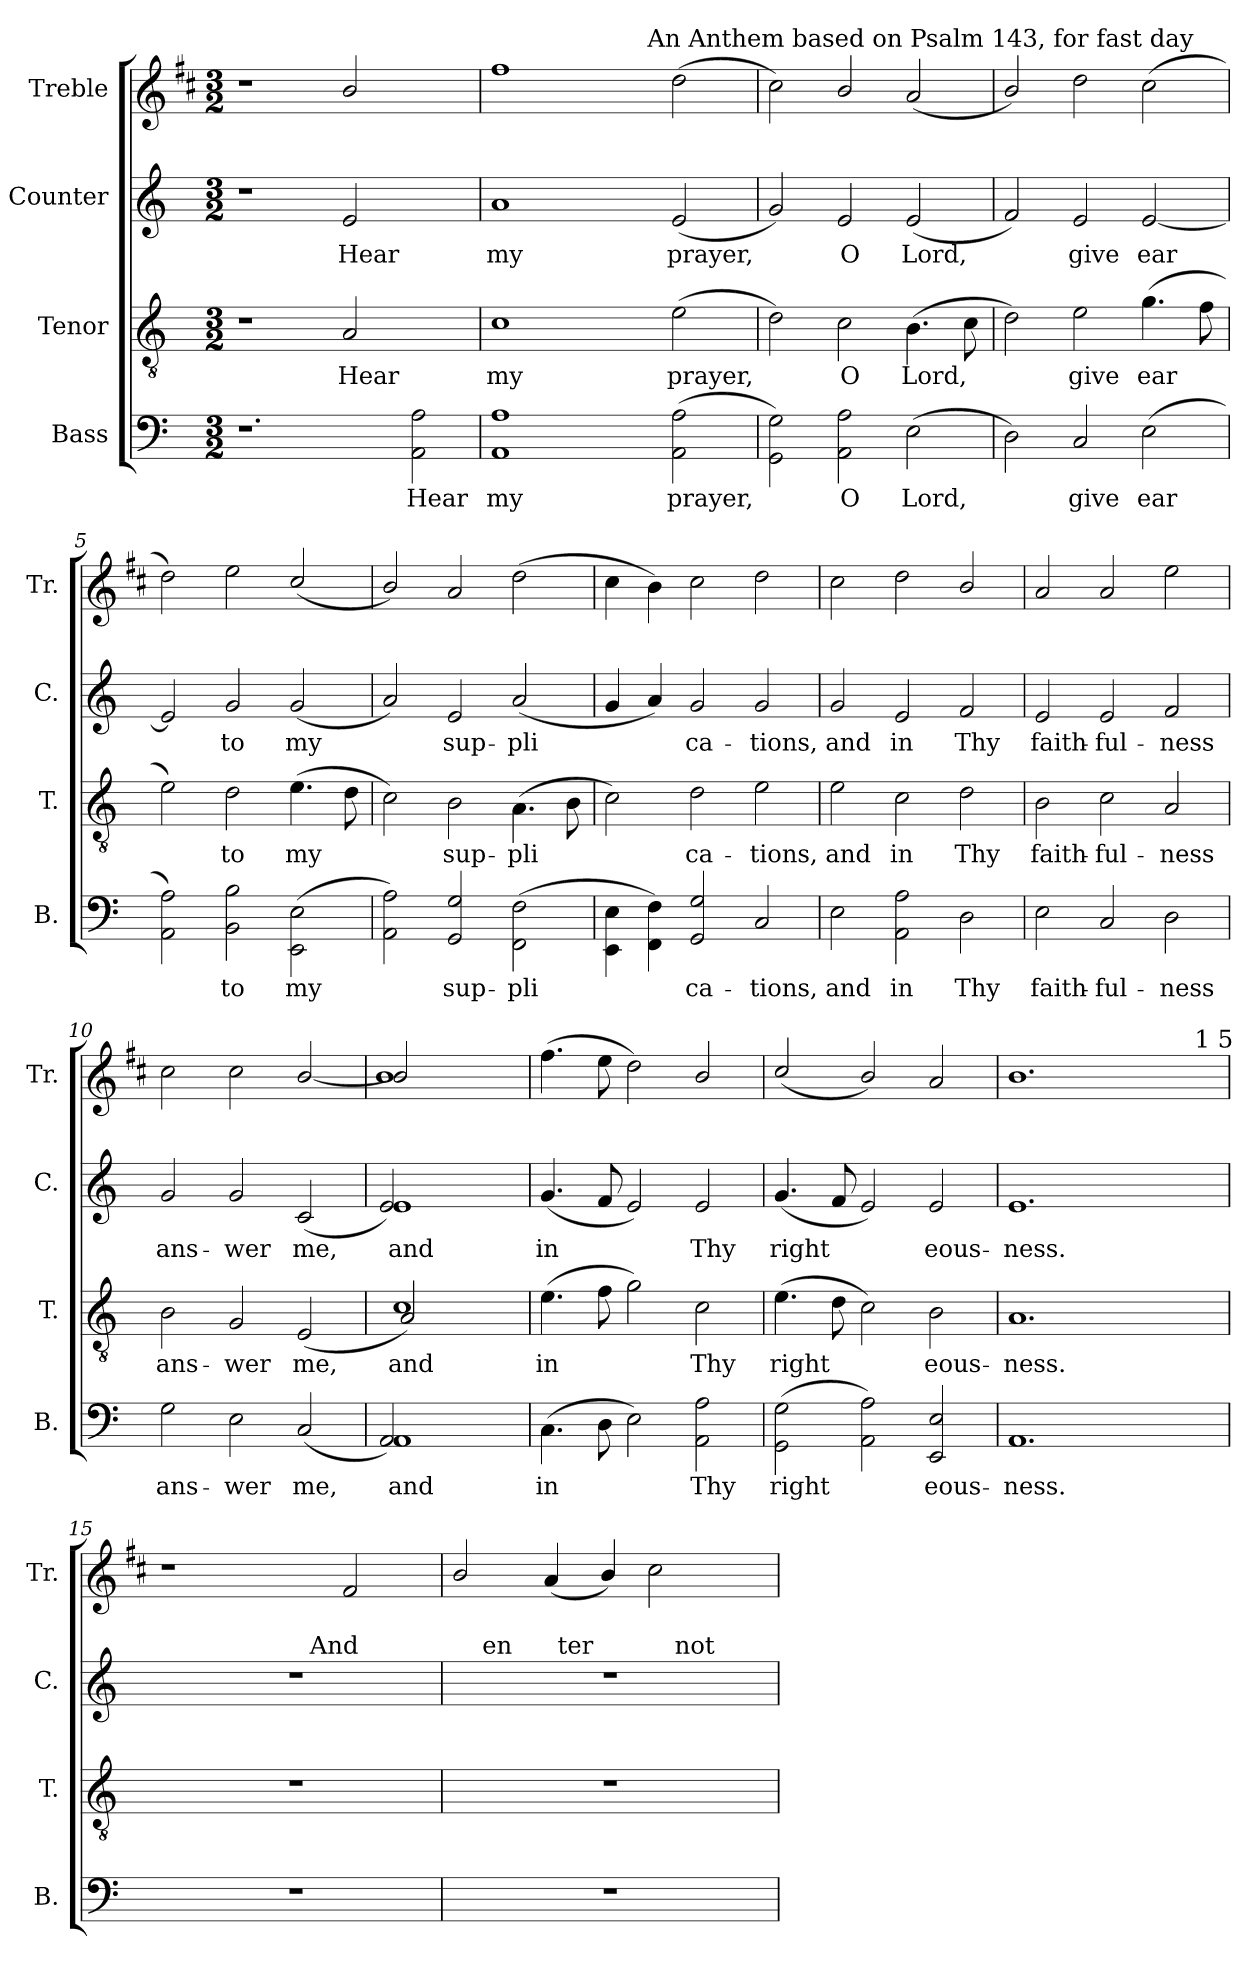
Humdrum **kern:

**kern	**text	**kern	**text	**kern	**text	**kern
*part4	*part4	*part3	*part3	*part2	*part2	*part1
*staff4	*staff4	*staff3	*staff3	*staff2	*staff2	*staff1
*I"Bass	*	*I"Tenor	*	*I"Counter	*	*I"Treble
*I'B.	*	*I'T.	*	*I'C.	*	*I'Tr.
!!LO:PB:g=z
*stria5	*	*stria5	*	*stria5	*	*stria5
*clefF4	*	*clefGv2	*	*clefG2	*	*clefG2
*	*	*	*	*	*	*ITrd1c2
*k[]	*	*k[]	*	*k[]	*	*k[]
*C:	*	*C:	*	*C:	*	*C:
*M3/2	*	*M3/2	*	*M3/2	*	*M3/2
=1	=1	=1	=1	=1	=1	=1
1.r	.	1r	.	1r	.	1r
!	!	!	!LO:LY:a	!	!LO:LY:b	!
.	.	2A/	Hear	2e/	Hear	2a/
!	!LO:LY:a	!	!	!	!	!
2A\ 2AA\	Hear	2ryy	.	2ryy	.	2ryy
=2	=2	=2	=2	=2	=2	=2
!	!LO:LY:a	!	!LO:LY:a	!	!LO:LY:b	!
*	*	*	*	*	*	*^
1A 1AA	my	1c	my	1a	my	1ee	2ryy
.	.	.	.	.	.	.	4ryy
.	.	.	.	.	.	.	8ryy
.	.	.	.	.	.	.	32ryy
!	!	!	!	!	!	!	!LO:TX:a:t=An Anthem based on Psalm 143, for fast day
.	.	.	.	.	.	.	2ryy
!	!LO:LY:a	!	!LO:LY:a	!	!LO:LY:b	!	!
(>2A\ 2AA\	prayer,	(>2e\	prayer,	(<2e/	prayer,	(>2cc\	.
.	.	.	.	.	.	.	16.ryy
=3	=3	=3	=3	=3	=3	=3	=3
!	!LO:LY:a	!	!LO:LY:a	!	!LO:LY:b	!	!
*	*	*	*	*	*	*v	*v
2G\ 2GG\)	.	2d\)	.	2g/)	.	2b\)
!	!LO:LY:a	!	!LO:LY:a	!	!LO:LY:b	!
2A\ 2AA\	O	2c\	O	2e/	O	2a/
!	!LO:LY:a	!	!LO:LY:a	!	!LO:LY:b	!
(>2E\	Lord,	(>4.B\	Lord,	(<2e/	Lord,	(<2g/
!	!	!	!LO:LY:a	!	!	!
.	.	8c\	.	.	.	.
=4	=4	=4	=4	=4	=4	=4
!	!LO:LY:a	!	!LO:LY:a	!	!LO:LY:b	!
2D\)	.	2d\)	.	2f/)	.	2a/)
!	!LO:LY:a	!	!LO:LY:a	!	!LO:LY:b	!
2C/	give	2e\	give	2e/	give	2cc\
!	!LO:LY:a	!	!LO:LY:a	!	!LO:LY:b	!
(>2E\	ear	(>4.g\	ear	[<2e/	ear	(>2b\
!	!	!	!LO:LY:a	!	!	!
.	.	8f\	.	.	.	.
=5	=5	=5	=5	=5	=5	=5
!	!LO:LY:a	!	!LO:LY:a	!	!LO:LY:b	!
2A\ 2AA\)	.	2e\)	.	2e/]	.	2cc>\)
!	!LO:LY:a	!	!LO:LY:a	!	!LO:LY:b	!
2B\ 2BB\	to	2d\	to	2g/	to	2dd\
!	!LO:LY:a	!	!LO:LY:a	!	!LO:LY:b	!
(>2E\ 2EE\	my	(>4.e\	my	(<2g/	my	(<2b/
!	!	!	!LO:LY:a	!	!	!
.	.	8d\	.	.	.	.
=6	=6	=6	=6	=6	=6	=6
!	!LO:LY:a	!	!LO:LY:a	!	!LO:LY:b	!
2A\ 2AA\)	.	2c\)	.	2a/)	.	2a/)
!	!LO:LY:a	!	!LO:LY:a	!	!LO:LY:b	!
2G/ 2GG/	sup-	2B\	sup-	2e/	sup-	2g/
!	!LO:LY:a	!	!LO:LY:a	!	!LO:LY:b	!
(>2F\ 2FF\	-pli-	(>4.A\	-pli-	(<2a/	-pli-	(>2cc\
!	!	!	!LO:LY:a	!	!	!
.	.	8B\	--	.	.	.
=7	=7	=7	=7	=7	=7	=7
!	!LO:LY:a	!	!LO:LY:a	!	!LO:LY:b	!
4E\ 4EE\	--	2c\)	--	4g/	--	4b\
!	!LO:LY:a	!	!	!	!LO:LY:b	!
4F\ 4FF\)	--	.	.	4a/)	--	4a\)
!	!LO:LY:a	!	!LO:LY:a	!	!LO:LY:b	!
2G/ 2GG/	-ca-	2d\	-ca-	2g/	-ca-	2b\
!	!LO:LY:a	!	!LO:LY:a	!	!LO:LY:b	!
2C/	-tions,	2e\	-tions,	2g/	-tions,	2cc\
=8	=8	=8	=8	=8	=8	=8
!	!LO:LY:a	!	!LO:LY:a	!	!LO:LY:b	!
2E\	and	2e\	and	2g/	and	2b\
!	!LO:LY:a	!	!LO:LY:a	!	!LO:LY:b	!
2A\ 2AA\	in	2c\	in	2e/	in	2cc\
!	!LO:LY:a	!	!LO:LY:a	!	!LO:LY:b	!
2D\	Thy	2d\	Thy	2f/	Thy	2a/
!!LO:LB:g=z
=9	=9	=9	=9	=9	=9	=9
!	!LO:LY:a	!	!LO:LY:a	!	!LO:LY:b	!
2E\	faith-	2B\	faith-	2e/	faith-	2g/
!	!LO:LY:a	!	!LO:LY:a	!	!LO:LY:b	!
2C/	-ful-	2c\	-ful-	2e/	-ful-	2g/
!	!LO:LY:a	!	!LO:LY:a	!	!LO:LY:b	!
2D\	-ness	2A/	-ness	2f/	-ness	2dd\
=10	=10	=10	=10	=10	=10	=10
!	!LO:LY:a	!	!LO:LY:a	!	!LO:LY:b	!
2G\	ans-	2B\	ans-	2g/	ans-	2b>\
!	!LO:LY:a	!	!LO:LY:a	!	!LO:LY:b	!
2E\	-wer	2G/	-wer	2g/	-wer	2b\
!	!LO:LY:a	!	!LO:LY:a	!	!LO:LY:b	!
(<2C/	me,	(<2E/	me,	(<2c/	me,	[<2a/
=11	=11	=11	=11	=11	=11	=11
*^	*	*	*	*	*	*
!	!	!LO:LY:a	!	!LO:LY:a	!	!LO:LY:b	!
*	*	*	*^	*	*^	*	*^
1AA	2AA/)	and	1c	2A/)	and	1e	2e/)	and	2a/]	1a
.	2ryy	.	.	2ryy	.	.	2ryy	.	2ryy	.
*	*	*	*	*	*	*	*	*	*v	*v
=12	=12	=12	=12	=12	=12	=12	=12	=12	=12
!	!	!LO:LY:a	!	!	!LO:LY:a	!	!	!LO:LY:b	!
*v	*v	*	*	*	*	*v	*v	*	*
*	*	*v	*v	*	*	*	*
(>4.C\	in	(>4.e\	in	(<4.g/	in	(>4.ee\
!	!LO:LY:a	!	!LO:LY:a	!	!LO:LY:b	!
8D\	.	8f\	.	8f/	.	8dd\
!	!LO:LY:a	!	!LO:LY:a	!	!LO:LY:b	!
2E\)	.	2g\)	.	2e/)	.	2cc\)
!	!LO:LY:a	!	!LO:LY:a	!	!LO:LY:b	!
2A\ 2AA\	Thy	2c\	Thy	2e/	Thy	2a/
=13	=13	=13	=13	=13	=13	=13
!	!LO:LY:a	!	!LO:LY:a	!	!LO:LY:b	!
(>2G\ 2GG\	right-	(>4.e\	right-	(<4.g/	right-	(<2b/
!	!	!	!LO:LY:a	!	!LO:LY:b	!
.	.	8d\	--	8f/	--	.
!	!LO:LY:a	!	!LO:LY:a	!	!LO:LY:b	!
2A\ 2AA\)	--	2c\)	--	2e/)	--	2a/)
!	!LO:LY:a	!	!LO:LY:a	!	!LO:LY:b	!
2E/ 2EE/	-eous-	2B\	-eous-	2e/	-eous-	2g/
=14	=14	=14	=14	=14	=14	=14
!	!LO:LY:a	!	!LO:LY:a	!	!LO:LY:b	!
*	*	*	*	*	*	*^
1.AA	-ness.	1.A	-ness.	1.e	-ness.	1.a	1ryy
.	.	.	.	.	.	.	4ryy
.	.	.	.	.	.	.	8ryy
.	.	.	.	.	.	.	64ryy
!	!	!	!	!	!	!	!LO:TX:a:t=1 5
.	.	.	.	.	.	.	16..ryy
*	*	*	*	*	*	*v	*v
=15	=15	=15	=15	=15	=15	=15
*	*	*	*	*^	*	*
1.r	.	1.r	.	1.r	2ryy	.	1r
.	.	.	.	.	4ryy	.	.
.	.	.	.	.	16..ryy	.	.
!	!	!	!	!	!LO:TX:a:t=And	!	!
.	.	.	.	.	2ryy	.	.
.	.	.	.	.	.	.	2e/
.	.	.	.	.	8ryy	.	.
.	.	.	.	.	64ryy	.	.
=16	=16	=16	=16	=16	=16	=16	=16
*	*	*	*	*^	*^	*	*
1.r	.	1.r	.	1.r	16..ryy	2ryy	1ryy	.	2a/
!	!	!	!	!	!LO:TX:a:t=en	!	!	!	!
.	.	.	.	.	1ryy	.	.	.	.
.	.	.	.	.	.	32ryy	.	.	(<4g/
!	!	!	!	!	!	!LO:TX:a:t=ter	!	!	!
.	.	.	.	.	.	2ryy	.	.	.
.	.	.	.	.	.	.	.	.	4a/)
.	.	.	.	.	.	.	16ryy	.	2b\
.	.	.	.	.	.	4...ryy	.	.	.
!	!	!	!	!	!	!	!LO:TX:a:t=not	!	!
.	.	.	.	.	.	.	4..ryy	.	.
.	.	.	.	.	4ryy	.	.	.	.
.	.	.	.	.	8ryy	.	.	.	.
.	.	.	.	.	64ryy	.	.	.	.
*	*	*	*	*v	*v	*v	*v	*	*
=	=	=	=	=	=	=
*-	*-	*-	*-	*-	*-	*-
